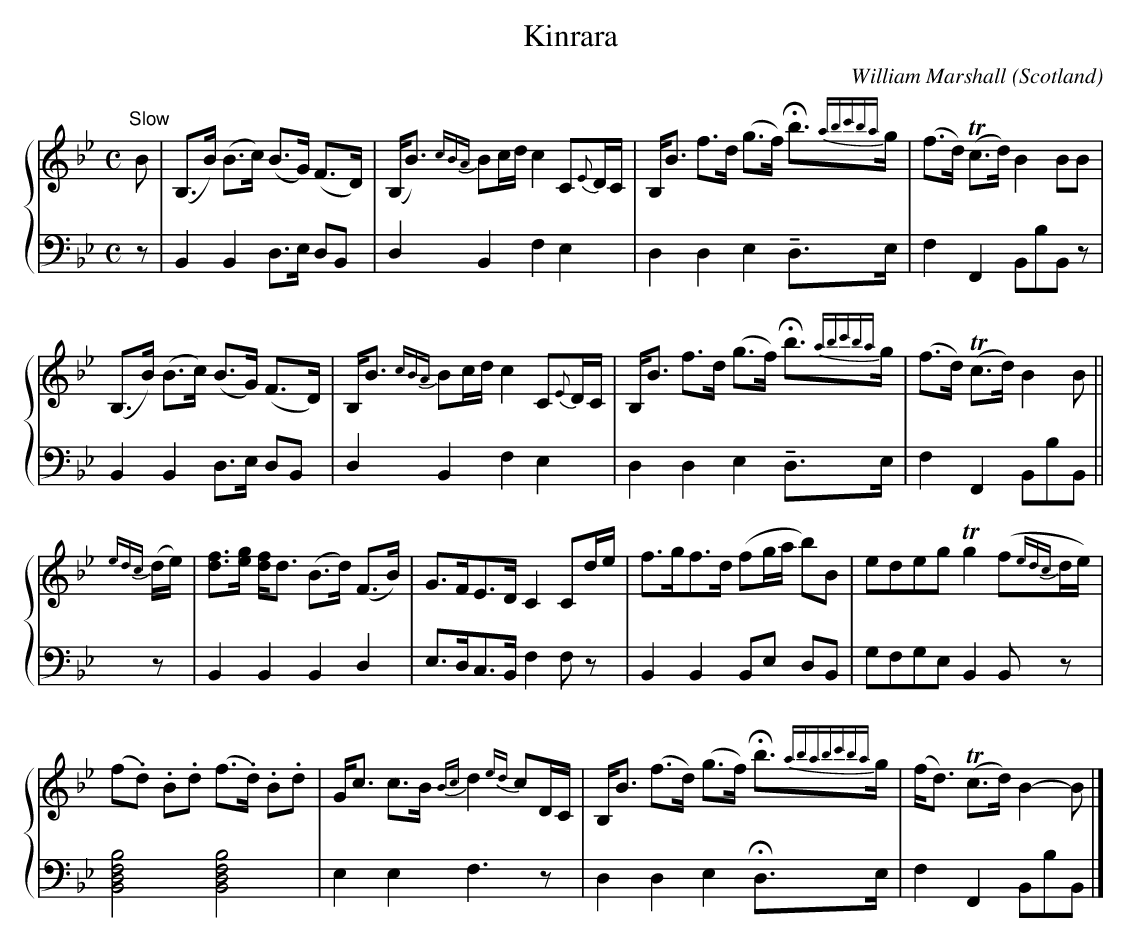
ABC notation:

X:1
T:Kinrara
C:William Marshall
L:1/8
M:C
O:Scotland
K:Bb major
%%staves { 1 2 }
V: 1
"^Slow"
B | \
(B,>B) (B>c) (B>G) (F>D) | (B,<B) {cBA}Bc/d/ c2 C{E}D/C/ | \
B,<B f>d (g>f) !fermata! b>{abc'ba}g | (f>d) (!trill! c>d) B2 BB |
(B,>B) (B>c) (B>G) (F>D) | B,<B {cBA}Bc/d/ c2 C{E}D/C/ | \
B,<B f>d (g>f) !fermata! b>{abc'ba}g | (f>d) (!trill!c>d) B2 B ||
{edc}(d/e/) | \
[df]>[eg] [df]<d (B>d) (F>B) | G>FE>D C2 Cd/e/ | \
f>gf>d (fg/a/ b)B | edeg !trill!g2 (f{edc}d/e/) |
(f.d) .B.d (f>.d) .B.d | G<c c>B {Bc}d2 {ed}cD/C/ | \
B,<B (f>d) (g>f) !fermata!b>{ababc'ba}g | (f<d) (!trill!c>d) B2 - B |]
V:2 clef=bass octave=-2
z | \
B2 B2 d>e dB | d2 B2 f2 e2 | d2 d2 e2 !tenuto!d>e | f2 F2 BbBz | \
B2 B2 d>e dB | d2 B2 f2 e2 | d2 d2 e2 !tenuto!d>e | f2 F2 BbB || \
z | \
B2 B2 B2 d2 | e>dc>B f2 fz | B2 B2 Be dB | gfge B2Bz | \
[Bdfb]4 [Bdfb]4 | e2 e2 f3z |d2 d2 e2 !fermata!d>e | f2F2 BbB |]
